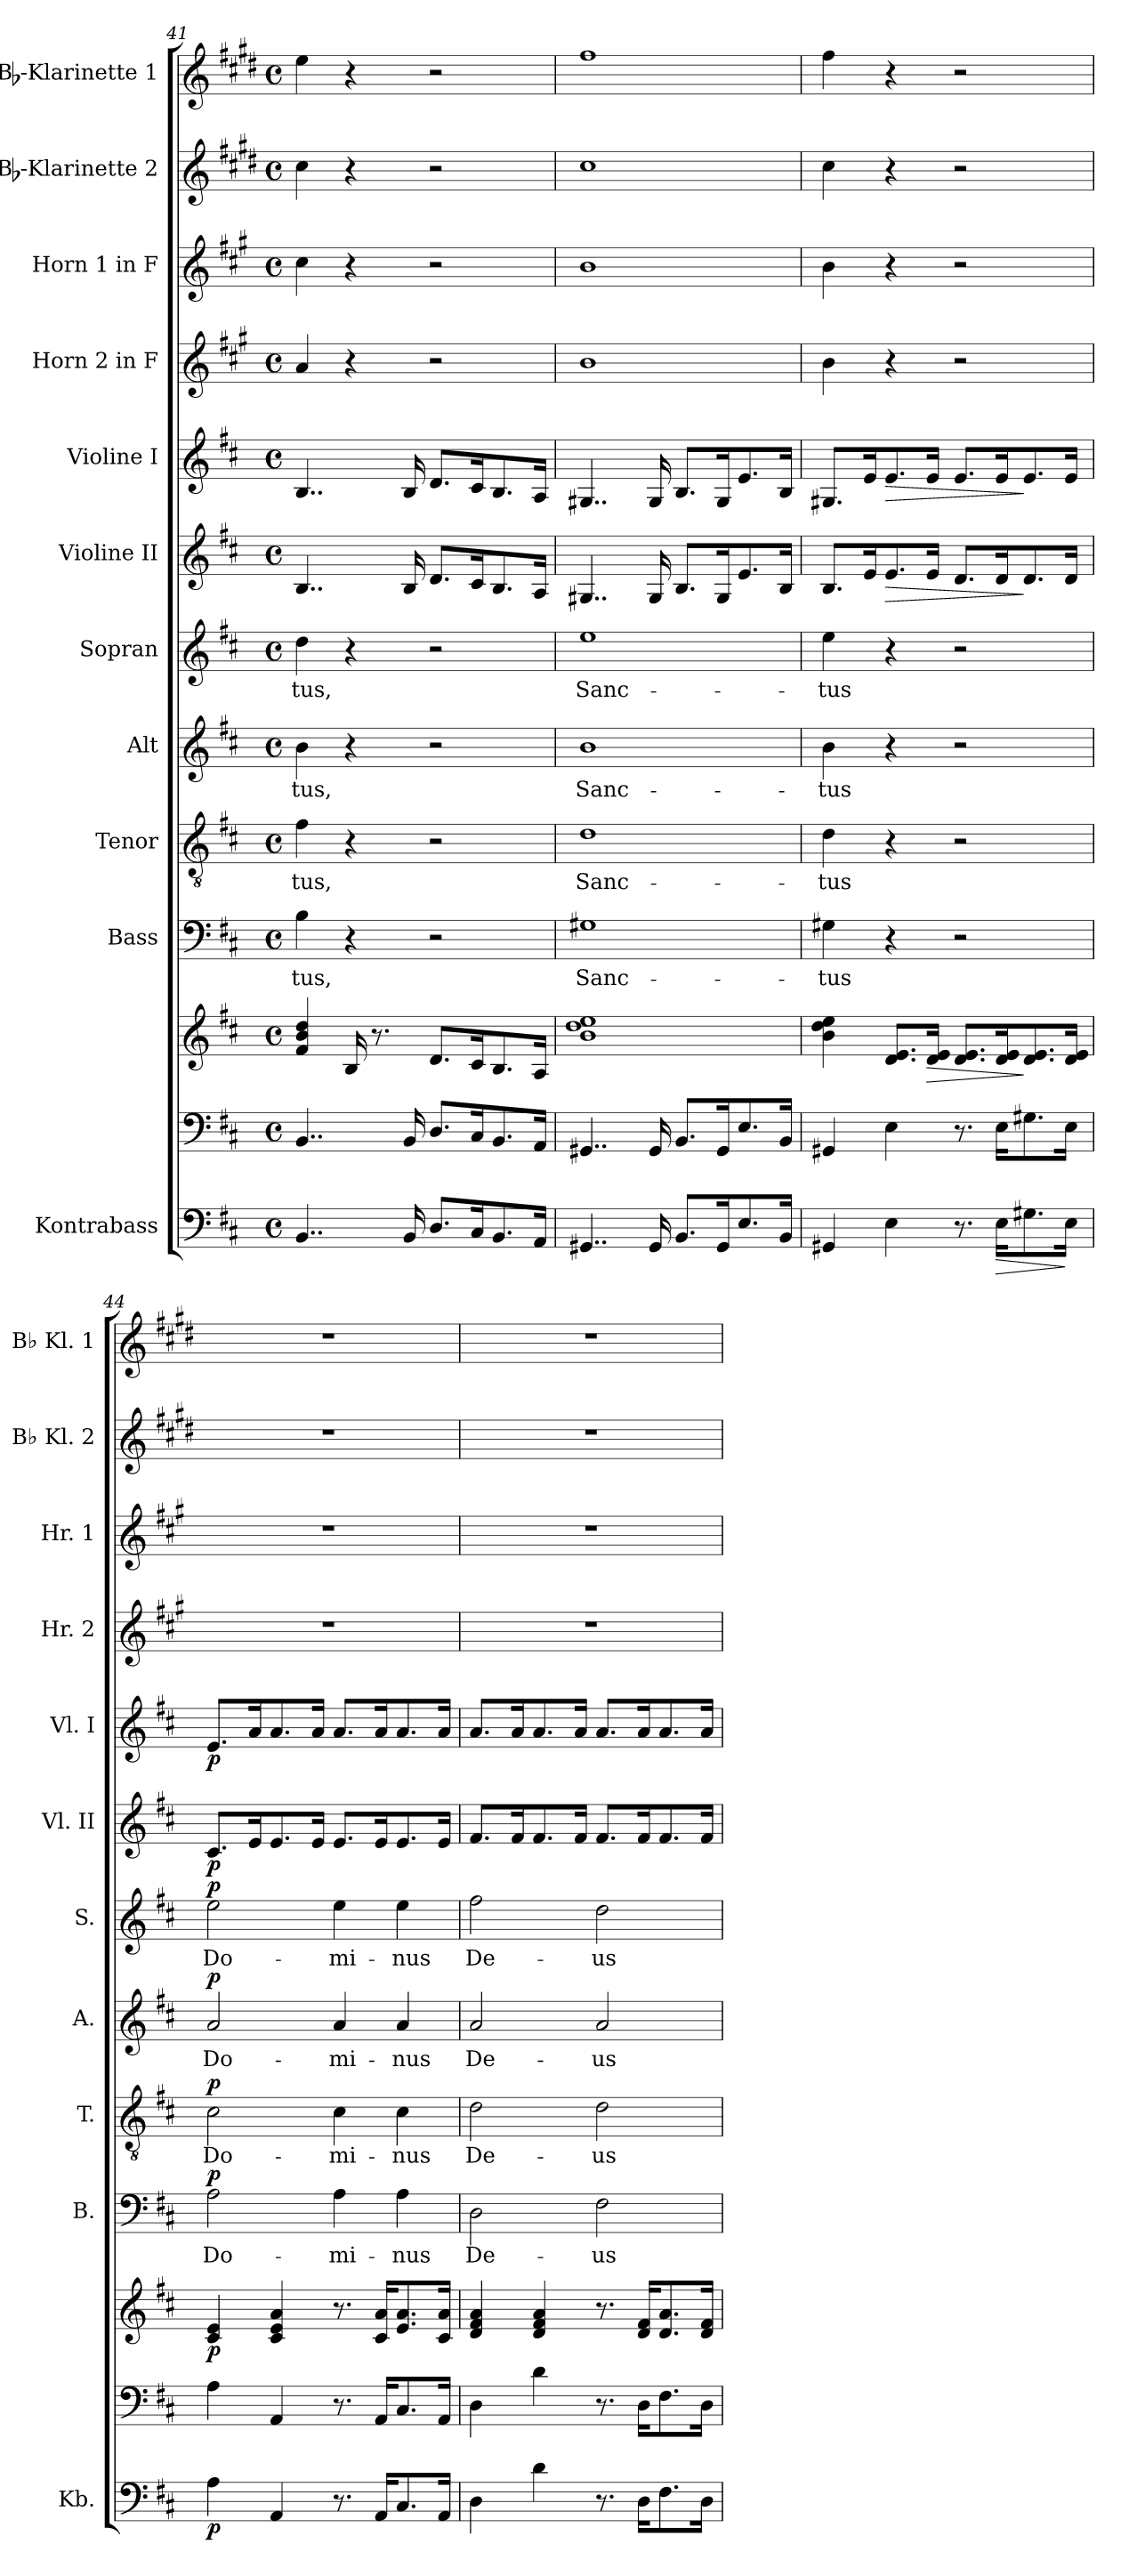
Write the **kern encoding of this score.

**kern	**dynam	**kern	**kern	**dynam	**kern	**text	**dynam	**kern	**text	**dynam	**kern	**text	**dynam	**kern	**text	**dynam	**kern	**dynam	**kern	**dynam	**kern	**kern	**kern	**kern
*part12	*part12	*part11	*part11	*part11	*part10	*part10	*part10	*part9	*part9	*part9	*part8	*part8	*part8	*part7	*part7	*part7	*part6	*part6	*part5	*part5	*part4	*part3	*part2	*part1
*staff13	*staff13	*staff12	*staff11	*staff11/12	*staff10	*staff10	*staff10	*staff9	*staff9	*staff9	*staff8	*staff8	*staff8	*staff7	*staff7	*staff7	*staff6	*staff6	*staff5	*staff5	*staff4	*staff3	*staff2	*staff1
*I"Kontrabass	*	*	*	*	*I"Bass	*	*	*I"Tenor	*	*	*I"Alt	*	*	*I"Sopran	*	*	*I"Violine II	*	*I"Violine I	*	*I"Horn 2 in F	*I"Horn 1 in F	*I"Bb-Klarinette 2	*I"Bb-Klarinette 1
*I'Kb.	*	*	*	*	*I'B.	*	*	*I'T.	*	*	*I'A.	*	*	*I'S.	*	*	*I'Vl. II	*	*I'Vl. I	*	*I'Hr. 2	*I'Hr. 1	*I'Bb Kl. 2	*I'Bb Kl. 1
*clefF4	*	*clefF4	*clefG2	*	*clefF4	*	*	*clefGv2	*	*	*clefG2	*	*	*clefG2	*	*	*clefG2	*	*clefG2	*	*clefG2	*clefG2	*clefG2	*clefG2
*ITrd7c12	*	*	*	*	*	*	*	*	*	*	*	*	*	*	*	*	*	*	*	*	*ITrd4c7	*ITrd4c7	*ITrd1c2	*ITrd1c2
*k[f#c#]	*	*k[f#c#]	*k[f#c#]	*	*k[f#c#]	*	*	*k[f#c#]	*	*	*k[f#c#]	*	*	*k[f#c#]	*	*	*k[f#c#]	*	*k[f#c#]	*	*k[f#c#]	*k[f#c#]	*k[f#c#]	*k[f#c#]
*D:	*	*D:	*D:	*	*D:	*	*	*D:	*	*	*D:	*	*	*D:	*	*	*D:	*	*D:	*	*D:	*D:	*D:	*D:
*M4/4	*	*M4/4	*M4/4	*	*M4/4	*	*	*M4/4	*	*	*M4/4	*	*	*M4/4	*	*	*M4/4	*	*M4/4	*	*M4/4	*M4/4	*M4/4	*M4/4
*met(c)	*	*met(c)	*met(c)	*	*met(c)	*	*	*met(c)	*	*	*met(c)	*	*	*met(c)	*	*	*met(c)	*	*met(c)	*	*met(c)	*met(c)	*met(c)	*met(c)
=41	=41	=41	=41	=41	=41	=41	=41	=41	=41	=41	=41	=41	=41	=41	=41	=41	=41	=41	=41	=41	=41	=41	=41	=41
!	!	!	!	!	!	!LO:LY:b	!	!	!LO:LY:b	!	!	!LO:LY:b	!	!	!LO:LY:b	!	!	!	!	!	!	!	!	!
4..BBB/	.	4..BB/	4f#/ 4b/ 4dd/	.	4B\	-tus,	.	4f#\	-tus,	.	4b\	-tus,	.	4dd\	-tus,	.	4..B/	.	4..B/	.	4d/	4f#\	4b\	4dd\
.	.	.	16B/	.	4r	.	.	4r	.	.	4r	.	.	4r	.	.	.	.	.	.	4r	4r	4r	4r
.	.	.	8.r	.	.	.	.	.	.	.	.	.	.	.	.	.	.	.	.	.	.	.	.	.
16BBB/	.	16BB/	.	.	.	.	.	.	.	.	.	.	.	.	.	.	16B/	.	16B/	.	.	.	.	.
8.DD/L	.	8.D/L	8.d/L	.	2r	.	.	2r	.	.	2r	.	.	2r	.	.	8.d/L	.	8.d/L	.	2r	2r	2r	2r
16CC#/k	.	16C#/k	16c#/k	.	.	.	.	.	.	.	.	.	.	.	.	.	16c#/k	.	16c#/k	.	.	.	.	.
8.BBB/	.	8.BB/	8.B/	.	.	.	.	.	.	.	.	.	.	.	.	.	8.B/	.	8.B/	.	.	.	.	.
16AAA/Jk	.	16AA/Jk	16A/Jk	.	.	.	.	.	.	.	.	.	.	.	.	.	16A/Jk	.	16A/Jk	.	.	.	.	.
=42	=42	=42	=42	=42	=42	=42	=42	=42	=42	=42	=42	=42	=42	=42	=42	=42	=42	=42	=42	=42	=42	=42	=42	=42
!	!	!	!	!	!	!LO:LY:b	!	!	!LO:LY:b	!	!	!LO:LY:b	!	!	!LO:LY:b	!	!	!	!	!	!	!	!	!
4..GGG#X/	.	4..GG#X/	1b 1dd 1ee	.	1G#X	Sanc-	.	1d	Sanc-	.	1b	Sanc-	.	1ee	Sanc-	.	4..G#X/	.	4..G#X/	.	1e	1e	1b	1ee
16GGG#/	.	16GG#/	.	.	.	.	.	.	.	.	.	.	.	.	.	.	16G#/	.	16G#/	.	.	.	.	.
8.BBB/L	.	8.BB/L	.	.	.	.	.	.	.	.	.	.	.	.	.	.	8.B/L	.	8.B/L	.	.	.	.	.
16GGG#/k	.	16GG#/k	.	.	.	.	.	.	.	.	.	.	.	.	.	.	16G#/k	.	16G#/k	.	.	.	.	.
8.EE/	.	8.E/	.	.	.	.	.	.	.	.	.	.	.	.	.	.	8.e/	.	8.e/	.	.	.	.	.
16BBB/Jk	.	16BB/Jk	.	.	.	.	.	.	.	.	.	.	.	.	.	.	16B/Jk	.	16B/Jk	.	.	.	.	.
=43	=43	=43	=43	=43	=43	=43	=43	=43	=43	=43	=43	=43	=43	=43	=43	=43	=43	=43	=43	=43	=43	=43	=43	=43
!	!	!	!	!	!	!LO:LY:b	!	!	!LO:LY:b	!	!	!LO:LY:b	!	!	!LO:LY:b	!	!	!	!	!	!	!	!	!
4GGG#X/	.	4GG#X/	4b\ 4dd\ 4ee\	.	4G#X\	-tus	.	4d\	-tus	.	4b\	-tus	.	4ee\	-tus	.	8.B/L	.	8.G#X/L	.	4e\	4e\	4b\	4ee\
.	.	.	.	.	.	.	.	.	.	.	.	.	.	.	.	.	16e/k	.	16e/k	.	.	.	.	.
!	!	!	!	!	!	!	!	!	!	!	!	!	!	!	!	!	!	!LO:HP:b	!	!LO:HP:b	!	!	!	!
4EE\	.	4E\	8.d/ 8.e/L	.	4r	.	.	4r	.	.	4r	.	.	4r	.	.	8.e/	>	8.e/	>	4r	4r	4r	4r
!	!	!	!	!LO:HP:b	!	!	!	!	!	!	!	!	!	!	!	!	!	!	!	!	!	!	!	!
.	.	.	16d/ 16e/Jk	>	.	.	.	.	.	.	.	.	.	.	.	.	16e/Jk	.	16e/Jk	.	.	.	.	.
8.r	.	8.r	8.d/ 8.e/L	.	2r	.	.	2r	.	.	2r	.	.	2r	.	.	8.d/L	.	8.e/L	.	2r	2r	2r	2r
!	!LO:HP:b	!	!	!	!	!	!	!	!	!	!	!	!	!	!	!	!	!	!	!	!	!	!	!
16EE\KL	>	16E\KL	16d/ 16e/k	.	.	.	.	.	.	.	.	.	.	.	.	.	16d/k	.	16e/k	.	.	.	.	.
8.GG#X\	.	8.G#X\	8.d/ 8.e/	]	.	.	.	.	.	.	.	.	.	.	.	.	8.d/	]	8.e/	]	.	.	.	.
16EE\Jk	]	16E\Jk	16d/ 16e/Jk	.	.	.	.	.	.	.	.	.	.	.	.	.	16d/Jk	.	16e/Jk	.	.	.	.	.
!!LO:PB:g=z
=44	=44	=44	=44	=44	=44	=44	=44	=44	=44	=44	=44	=44	=44	=44	=44	=44	=44	=44	=44	=44	=44	=44	=44	=44
!	!LO:DY:b	!	!	!LO:DY:b	!	!LO:LY:b	!LO:DY:a	!	!LO:LY:b	!LO:DY:a	!	!LO:LY:b	!LO:DY:a	!	!LO:LY:b	!LO:DY:a	!	!LO:DY:b	!	!LO:DY:b	!	!	!	!
4AA\	p	4A\	4c#/ 4e/	p	2A\	Do-	p	2c#\	Do-	p	2a/	Do-	p	2ee\	Do-	p	8.c#/L	p	8.e/L	p	1r	1r	1r	1r
.	.	.	.	.	.	.	.	.	.	.	.	.	.	.	.	.	16e/k	.	16a/k	.	.	.	.	.
4AAA/	.	4AA/	4c#/ 4e/ 4a/	.	.	.	.	.	.	.	.	.	.	.	.	.	8.e/	.	8.a/	.	.	.	.	.
.	.	.	.	.	.	.	.	.	.	.	.	.	.	.	.	.	16e/Jk	.	16a/Jk	.	.	.	.	.
!	!	!	!	!	!	!LO:LY:b	!	!	!LO:LY:b	!	!	!LO:LY:b	!	!	!LO:LY:b	!	!	!	!	!	!	!	!	!
8.r	.	8.r	8.r	.	4A\	-mi-	.	4c#\	-mi-	.	4a/	-mi-	.	4ee\	-mi-	.	8.e/L	.	8.a/L	.	.	.	.	.
16AAA/KL	.	16AA/KL	16c#/ 16a/KL	.	.	.	.	.	.	.	.	.	.	.	.	.	16e/k	.	16a/k	.	.	.	.	.
!	!	!	!	!	!	!LO:LY:b	!	!	!LO:LY:b	!	!	!LO:LY:b	!	!	!LO:LY:b	!	!	!	!	!	!	!	!	!
8.CC#/	.	8.C#/	8.e/ 8.a/	.	4A\	-nus	.	4c#\	-nus	.	4a/	-nus	.	4ee\	-nus	.	8.e/	.	8.a/	.	.	.	.	.
16AAA/Jk	.	16AA/Jk	16c#/ 16a/Jk	.	.	.	.	.	.	.	.	.	.	.	.	.	16e/Jk	.	16a/Jk	.	.	.	.	.
=45	=45	=45	=45	=45	=45	=45	=45	=45	=45	=45	=45	=45	=45	=45	=45	=45	=45	=45	=45	=45	=45	=45	=45	=45
!	!	!	!	!	!	!LO:LY:b	!	!	!LO:LY:b	!	!	!LO:LY:b	!	!	!LO:LY:b	!	!	!	!	!	!	!	!	!
4DD\	.	4D\	4d/ 4f#/ 4a/	.	2D\	De-	.	2d\	De-	.	2a/	De-	.	2ff#\	De-	.	8.f#/L	.	8.a/L	.	1r	1r	1r	1r
.	.	.	.	.	.	.	.	.	.	.	.	.	.	.	.	.	16f#/k	.	16a/k	.	.	.	.	.
4D\	.	4d\	4d/ 4f#/ 4a/	.	.	.	.	.	.	.	.	.	.	.	.	.	8.f#/	.	8.a/	.	.	.	.	.
.	.	.	.	.	.	.	.	.	.	.	.	.	.	.	.	.	16f#/Jk	.	16a/Jk	.	.	.	.	.
!	!	!	!	!	!	!LO:LY:b	!	!	!LO:LY:b	!	!	!LO:LY:b	!	!	!LO:LY:b	!	!	!	!	!	!	!	!	!
8.r	.	8.r	8.r	.	2F#\	-us	.	2d\	-us	.	2a/	-us	.	2dd\	-us	.	8.f#/L	.	8.a/L	.	.	.	.	.
16DD\KL	.	16D\KL	16d/ 16f#/KL	.	.	.	.	.	.	.	.	.	.	.	.	.	16f#/k	.	16a/k	.	.	.	.	.
8.FF#\	.	8.F#\	8.d/ 8.a/	.	.	.	.	.	.	.	.	.	.	.	.	.	8.f#/	.	8.a/	.	.	.	.	.
16DD\Jk	.	16D\Jk	16d/ 16f#/Jk	.	.	.	.	.	.	.	.	.	.	.	.	.	16f#/Jk	.	16a/Jk	.	.	.	.	.
=	=	=	=	=	=	=	=	=	=	=	=	=	=	=	=	=	=	=	=	=	=	=	=	=
*-	*-	*-	*-	*-	*-	*-	*-	*-	*-	*-	*-	*-	*-	*-	*-	*-	*-	*-	*-	*-	*-	*-	*-	*-
